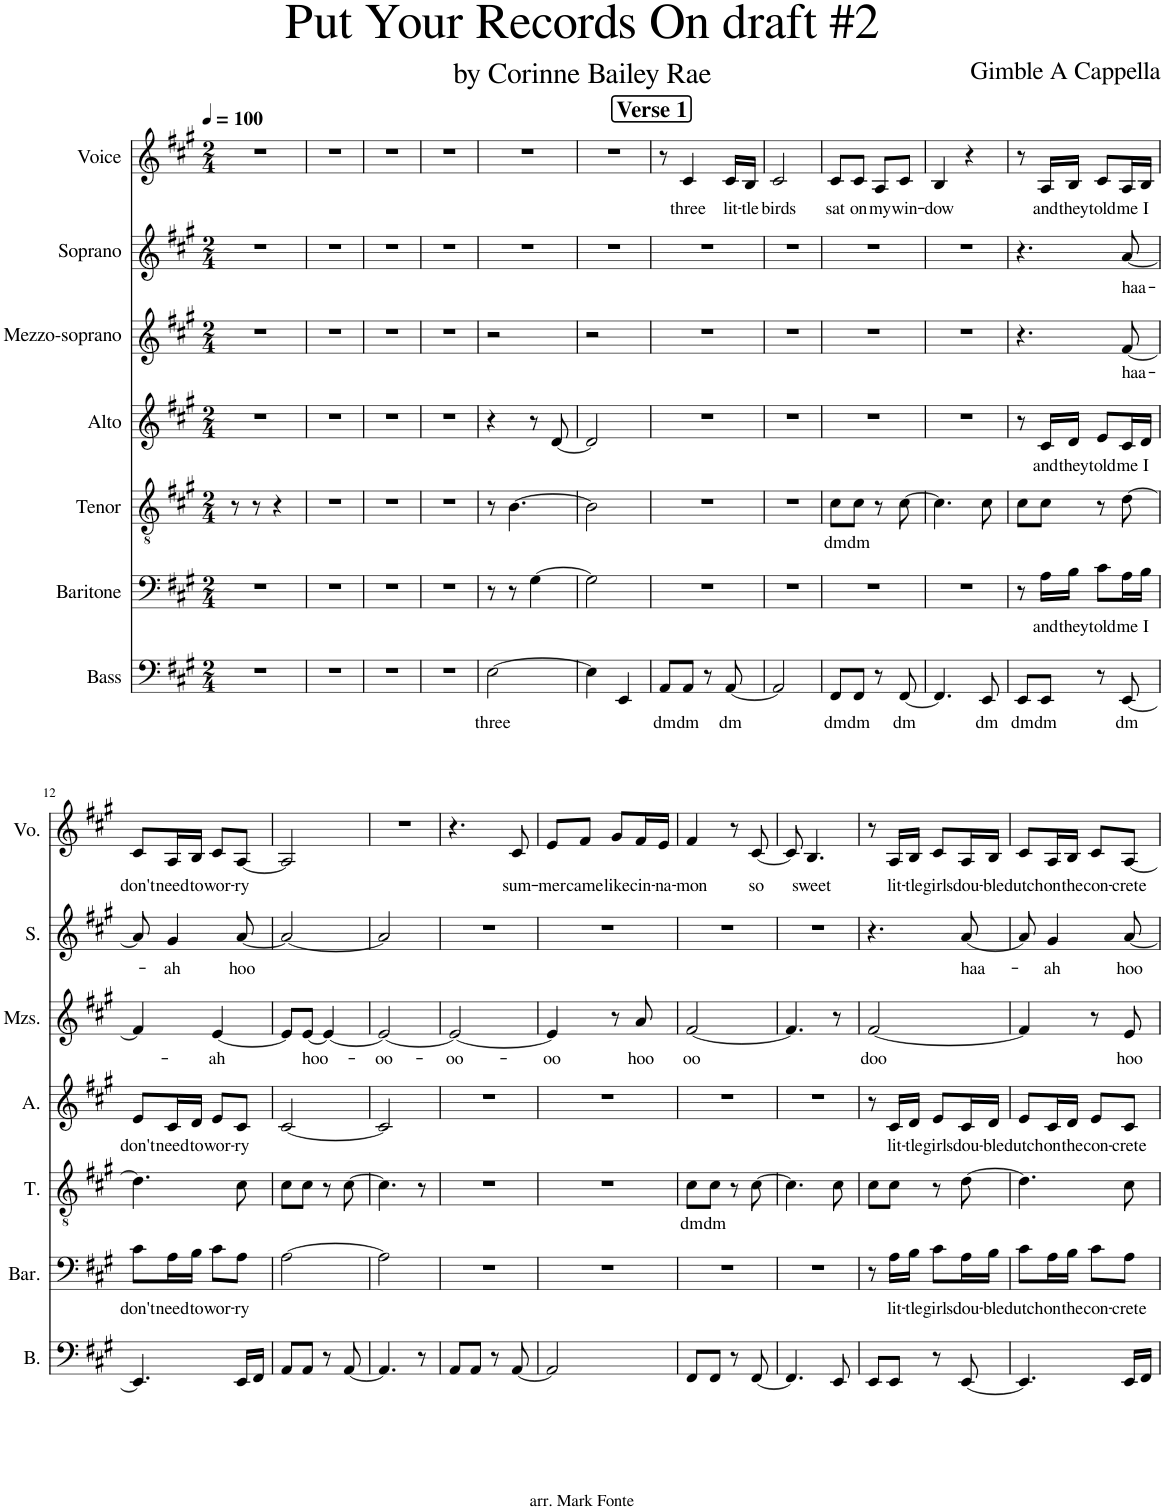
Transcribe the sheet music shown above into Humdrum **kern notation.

**kern	**text	**kern	**text	**kern	**text	**kern	**text	**kern	**text	**kern	**text	**kern	**text
*part7	*part7	*part6	*part6	*part5	*part5	*part4	*part4	*part3	*part3	*part2	*part2	*part1	*part1
*staff7	*staff7	*staff6	*staff6	*staff5	*staff5	*staff4	*staff4	*staff3	*staff3	*staff2	*staff2	*staff1	*staff1
*I"Bass	*	*I"Baritone	*	*I"Tenor	*	*I"Alto	*	*I"Mezzo-soprano	*	*I"Soprano	*	*I"Voice	*
*I'B.	*	*I'Bar.	*	*I'T.	*	*I'A.	*	*I'Mzs.	*	*I'S.	*	*I'Vo.	*
*clefF4	*	*clefF4	*	*clefGv2	*	*clefG2	*	*clefG2	*	*clefG2	*	*clefG2	*
*k[f#c#g#]	*	*k[f#c#g#]	*	*k[f#c#g#]	*	*k[f#c#g#]	*	*k[f#c#g#]	*	*k[f#c#g#]	*	*k[f#c#g#]	*
*M2/4	*	*M2/4	*	*M2/4	*	*M2/4	*	*M2/4	*	*M2/4	*	*M2/4	*
*MM100	*	*MM100	*	*MM100	*	*MM100	*	*MM100	*	*MM100	*	*MM100	*
=1	=1	=1	=1	=1	=1	=1	=1	=1	=1	=1	=1	=1	=1
2r	.	2r	.	8r	.	2r	.	2r	.	2r	.	2r	.
.	.	.	.	8r	.	.	.	.	.	.	.	.	.
.	.	.	.	4r	.	.	.	.	.	.	.	.	.
=2	=2	=2	=2	=2	=2	=2	=2	=2	=2	=2	=2	=2	=2
2r	.	2r	.	2r	.	2r	.	2r	.	2r	.	2r	.
=3	=3	=3	=3	=3	=3	=3	=3	=3	=3	=3	=3	=3	=3
2r	.	2r	.	2r	.	2r	.	2r	.	2r	.	2r	.
=4	=4	=4	=4	=4	=4	=4	=4	=4	=4	=4	=4	=4	=4
2r	.	2r	.	2r	.	2r	.	2r	.	2r	.	2r	.
=5	=5	=5	=5	=5	=5	=5	=5	=5	=5	=5	=5	=5	=5
!	!LO:LY:b	!	!	!	!	!	!	!	!	!	!	!	!
[2E\	three	8r	.	8r	.	4r	.	2r	.	2r	.	2r	.
.	.	8r	.	[4.B\	.	.	.	.	.	.	.	.	.
.	.	[4G#\	.	.	.	8r	.	.	.	.	.	.	.
.	.	.	.	.	.	[8d/	.	.	.	.	.	.	.
=6	=6	=6	=6	=6	=6	=6	=6	=6	=6	=6	=6	=6	=6
4E\]	.	2G#\]	.	2B\]	.	2d/]	.	2r	.	2r	.	2r	.
4EE/	.	.	.	.	.	.	.	.	.	.	.	.	.
!!LO:REH:place=s1:a:B:cj:fs=14:t=Verse 1
=7	=7	=7	=7	=7	=7	=7	=7	=7	=7	=7	=7	=7	=7
!	!LO:LY:b	!	!	!	!	!	!	!	!	!	!	!	!
8AA/L	dm	2r	.	2r	.	2r	.	2r	.	2r	.	8r	.
!	!LO:LY:b	!	!	!	!	!	!	!	!	!	!	!	!LO:LY:b
8AA/J	dm	.	.	.	.	.	.	.	.	.	.	4c#/	three
8r	.	.	.	.	.	.	.	.	.	.	.	.	.
!	!LO:LY:b	!	!	!	!	!	!	!	!	!	!	!	!LO:LY:b
[8AA/	dm	.	.	.	.	.	.	.	.	.	.	16c#/LL	lit-
!	!	!	!	!	!	!	!	!	!	!	!	!	!LO:LY:b
.	.	.	.	.	.	.	.	.	.	.	.	16B/JJ	-tle
=8	=8	=8	=8	=8	=8	=8	=8	=8	=8	=8	=8	=8	=8
!	!	!	!	!	!	!	!	!	!	!	!	!	!LO:LY:b
2AA/]	.	2r	.	2r	.	2r	.	2r	.	2r	.	2c#/	birds
=9	=9	=9	=9	=9	=9	=9	=9	=9	=9	=9	=9	=9	=9
!	!LO:LY:b	!	!	!	!LO:LY:b	!	!	!	!	!	!	!	!LO:LY:b
8FF#/L	dm	2r	.	8c#\L	dm	2r	.	2r	.	2r	.	8c#/L	sat
!	!LO:LY:b	!	!	!	!LO:LY:b	!	!	!	!	!	!	!	!LO:LY:b
8FF#/J	dm	.	.	8c#\J	dm	.	.	.	.	.	.	8c#/J	on
!	!	!	!	!	!	!	!	!	!	!	!	!	!LO:LY:b
8r	.	.	.	8r	.	.	.	.	.	.	.	8A/L	my
!	!LO:LY:b	!	!	!	!	!	!	!	!	!	!	!	!LO:LY:b
[8FF#/	dm	.	.	[8c#\	.	.	.	.	.	.	.	8c#/J	win-
=10	=10	=10	=10	=10	=10	=10	=10	=10	=10	=10	=10	=10	=10
!	!	!	!	!	!	!	!	!	!	!	!	!	!LO:LY:b
4.FF#/]	.	2r	.	4.c#\]	.	2r	.	2r	.	2r	.	4B/	-dow
.	.	.	.	.	.	.	.	.	.	.	.	4r	.
!	!LO:LY:b	!	!	!	!	!	!	!	!	!	!	!	!
8EE/	dm	.	.	8c#\	.	.	.	.	.	.	.	.	.
=11	=11	=11	=11	=11	=11	=11	=11	=11	=11	=11	=11	=11	=11
!	!LO:LY:b	!	!	!	!	!	!	!	!	!	!	!	!
8EE/L	dm	8r	.	8c#\L	.	8r	.	4.r	.	4.r	.	8r	.
!	!LO:LY:b	!	!LO:LY:b	!	!	!	!LO:LY:b	!	!	!	!	!	!LO:LY:b
8EE/J	dm	16A\LL	and	8c#\J	.	16c#/LL	and	.	.	.	.	16A/LL	and
!	!	!	!LO:LY:b	!	!	!	!LO:LY:b	!	!	!	!	!	!LO:LY:b
.	.	16B\JJ	they	.	.	16d/JJ	they	.	.	.	.	16B/JJ	they
!	!	!	!LO:LY:b	!	!	!	!LO:LY:b	!	!	!	!	!	!LO:LY:b
8r	.	8c#\L	told	8r	.	8e/L	told	.	.	.	.	8c#/L	told
!	!LO:LY:b	!	!LO:LY:b	!	!	!	!LO:LY:b	!	!LO:LY:b	!	!LO:LY:b	!	!LO:LY:b
[8EE/	dm	16A\L	me	[8d\	.	16c#/L	me	[8f#/	haa-	[8a/	haa-	16A/L	me
!	!	!	!LO:LY:b	!	!	!	!LO:LY:b	!	!	!	!	!	!LO:LY:b
.	.	16B\JJ	I	.	.	16d/JJ	I	.	.	.	.	16B/JJ	I
!!LO:LB:g=z
=12	=12	=12	=12	=12	=12	=12	=12	=12	=12	=12	=12	=12	=12
!	!	!	!LO:LY:b	!	!	!	!LO:LY:b	!	!	!	!	!	!LO:LY:b
4.EE/]	.	8c#\L	don't	4.d\]	.	8e/L	don't	4f#/]	.	8a/]	.	8c#/L	don't
!	!	!	!LO:LY:b	!	!	!	!LO:LY:b	!	!	!	!LO:LY:b	!	!LO:LY:b
.	.	16A\L	need	.	.	16c#/L	need	.	.	4g#/	-ah	16A/L	need
!	!	!	!LO:LY:b	!	!	!	!LO:LY:b	!	!	!	!	!	!LO:LY:b
.	.	16B\JJ	to	.	.	16d/JJ	to	.	.	.	.	16B/JJ	to
!	!	!	!LO:LY:b	!	!	!	!LO:LY:b	!	!LO:LY:b	!	!	!	!LO:LY:b
.	.	8c#\L	wor-	.	.	8e/L	wor-	[4e/	-ah	.	.	8c#/L	wor-
!	!	!	!LO:LY:b	!	!	!	!LO:LY:b	!	!	!	!LO:LY:b	!	!LO:LY:b
16EE/LL	.	8A\J	-ry	8c#\	.	8c#/J	-ry	.	.	[8a/	hoo	[8A/J	-ry
16FF#/JJ	.	.	.	.	.	.	.	.	.	.	.	.	.
=13	=13	=13	=13	=13	=13	=13	=13	=13	=13	=13	=13	=13	=13
8AA/L	.	[2A\	.	8c#\L	.	[2c#/	.	8e/L]	.	2a/_	.	2A/]	.
!	!	!	!	!	!	!	!	!	!LO:LY:b	!	!	!	!
8AA/J	.	.	.	8c#\J	.	.	.	[8e/J	hoo-	.	.	.	.
8r	.	.	.	8r	.	.	.	4e/_	.	.	.	.	.
[8AA/	.	.	.	[8c#\	.	.	.	.	.	.	.	.	.
=14	=14	=14	=14	=14	=14	=14	=14	=14	=14	=14	=14	=14	=14
!	!	!	!	!	!	!	!	!	!LO:LY:b	!	!	!	!
4.AA/]	.	2A\]	.	4.c#\]	.	2c#/]	.	2e/_	-oo-	2a/]	.	2r	.
8r	.	.	.	8r	.	.	.	.	.	.	.	.	.
=15	=15	=15	=15	=15	=15	=15	=15	=15	=15	=15	=15	=15	=15
!	!	!	!	!	!	!	!	!	!LO:LY:b	!	!	!	!
8AA/L	.	2r	.	2r	.	2r	.	2e/_	-oo-	2r	.	4.r	.
8AA/J	.	.	.	.	.	.	.	.	.	.	.	.	.
8r	.	.	.	.	.	.	.	.	.	.	.	.	.
!	!	!	!	!	!	!	!	!	!	!	!	!	!LO:LY:b
[8AA/	.	.	.	.	.	.	.	.	.	.	.	8c#/	sum-
=16	=16	=16	=16	=16	=16	=16	=16	=16	=16	=16	=16	=16	=16
!	!	!	!	!	!	!	!	!	!LO:LY:b	!	!	!	!LO:LY:b
2AA/]	.	2r	.	2r	.	2r	.	4e/]	-oo	2r	.	8e/L	-mer
!	!	!	!	!	!	!	!	!	!	!	!	!	!LO:LY:b
.	.	.	.	.	.	.	.	.	.	.	.	8f#/J	came
!	!	!	!	!	!	!	!	!	!	!	!	!	!LO:LY:b
.	.	.	.	.	.	.	.	8r	.	.	.	8g#/L	like
!	!	!	!	!	!	!	!	!	!LO:LY:b	!	!	!	!LO:LY:b
.	.	.	.	.	.	.	.	8a/	hoo	.	.	16f#/L	cin-
!	!	!	!	!	!	!	!	!	!	!	!	!	!LO:LY:b
.	.	.	.	.	.	.	.	.	.	.	.	16e/JJ	-na-
=17	=17	=17	=17	=17	=17	=17	=17	=17	=17	=17	=17	=17	=17
!	!	!	!	!	!LO:LY:b	!	!	!	!LO:LY:b	!	!	!	!LO:LY:b
8FF#/L	.	2r	.	8c#\L	dm	2r	.	[2f#/	oo	2r	.	4f#/	-mon
!	!	!	!	!	!LO:LY:b	!	!	!	!	!	!	!	!
8FF#/J	.	.	.	8c#\J	dm	.	.	.	.	.	.	.	.
8r	.	.	.	8r	.	.	.	.	.	.	.	8r	.
!	!	!	!	!	!	!	!	!	!	!	!	!	!LO:LY:b
[8FF#/	.	.	.	[8c#\	.	.	.	.	.	.	.	[8c#/	so
=18	=18	=18	=18	=18	=18	=18	=18	=18	=18	=18	=18	=18	=18
4.FF#/]	.	2r	.	4.c#\]	.	2r	.	4.f#/]	.	2r	.	8c#/]	.
!	!	!	!	!	!	!	!	!	!	!	!	!	!LO:LY:b
.	.	.	.	.	.	.	.	.	.	.	.	4.B/	sweet
8EE/	.	.	.	8c#\	.	.	.	8r	.	.	.	.	.
=19	=19	=19	=19	=19	=19	=19	=19	=19	=19	=19	=19	=19	=19
!	!	!	!	!	!	!	!	!	!LO:LY:b	!	!	!	!
8EE/L	.	8r	.	8c#\L	.	8r	.	[2f#/	doo	4.r	.	8r	.
!	!	!	!LO:LY:b	!	!	!	!LO:LY:b	!	!	!	!	!	!LO:LY:b
8EE/J	.	16A\LL	lit-	8c#\J	.	16c#/LL	lit-	.	.	.	.	16A/LL	lit-
!	!	!	!LO:LY:b	!	!	!	!LO:LY:b	!	!	!	!	!	!LO:LY:b
.	.	16B\JJ	-tle	.	.	16d/JJ	-tle	.	.	.	.	16B/JJ	-tle
!	!	!	!LO:LY:b	!	!	!	!LO:LY:b	!	!	!	!	!	!LO:LY:b
8r	.	8c#\L	girls	8r	.	8e/L	girls	.	.	.	.	8c#/L	girls
!	!	!	!LO:LY:b	!	!	!	!LO:LY:b	!	!	!	!LO:LY:b	!	!LO:LY:b
[8EE/	.	16A\L	dou-	[8d\	.	16c#/L	dou-	.	.	[8a/	haa-	16A/L	dou-
!	!	!	!LO:LY:b	!	!	!	!LO:LY:b	!	!	!	!	!	!LO:LY:b
.	.	16B\JJ	-ble	.	.	16d/JJ	-ble	.	.	.	.	16B/JJ	-ble
=20	=20	=20	=20	=20	=20	=20	=20	=20	=20	=20	=20	=20	=20
!	!	!	!LO:LY:b	!	!	!	!LO:LY:b	!	!	!	!	!	!LO:LY:b
4.EE/]	.	8c#\L	dutch	4.d\]	.	8e/L	dutch	4f#/]	.	8a/]	.	8c#/L	dutch
!	!	!	!LO:LY:b	!	!	!	!LO:LY:b	!	!	!	!LO:LY:b	!	!LO:LY:b
.	.	16A\L	on	.	.	16c#/L	on	.	.	4g#/	-ah	16A/L	on
!	!	!	!LO:LY:b	!	!	!	!LO:LY:b	!	!	!	!	!	!LO:LY:b
.	.	16B\JJ	the	.	.	16d/JJ	the	.	.	.	.	16B/JJ	the
!	!	!	!LO:LY:b	!	!	!	!LO:LY:b	!	!	!	!	!	!LO:LY:b
.	.	8c#\L	con-	.	.	8e/L	con-	8r	.	.	.	8c#/L	con-
!	!	!	!LO:LY:b	!	!	!	!LO:LY:b	!	!LO:LY:b	!	!LO:LY:b	!	!LO:LY:b
16EE/LL	.	8A\J	-crete	8c#\	.	8c#/J	-crete	8e/	hoo	[8a/	hoo	[8A/J	-crete
16FF#/JJ	.	.	.	.	.	.	.	.	.	.	.	.	.
=	=	=	=	=	=	=	=	=	=	=	=	=	=
*-	*-	*-	*-	*-	*-	*-	*-	*-	*-	*-	*-	*-	*-
